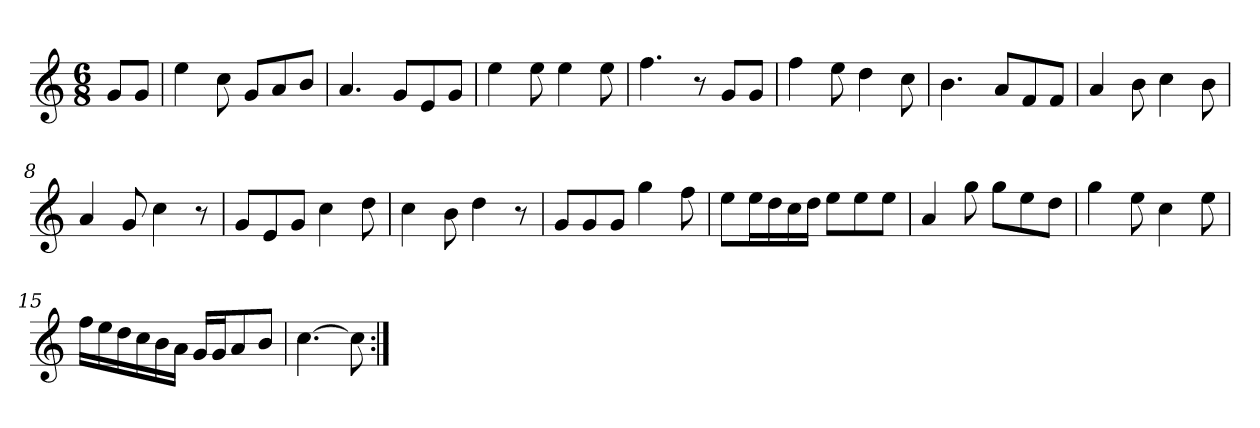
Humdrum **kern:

**kern
*part1
*staff1
*clefG2
*k[]
*C:
*M6/8
*MM70
=
8g/L
8g/J
=1
4ee
8cc
8g/L
8a/
8b/J
=2
4.a
8g/L
8e/
8g/J
=3
4ee
8ee
4ee
8ee
=4
4.ff
8r
8g/L
8g/J
=5
4ff
8ee
4dd
8cc
=6
4.b
8a/L
8f/
8f/J
=7
4a
8b
4cc
8b
=8
4a
8g
4cc
8r
=9
8g/L
8e/
8g/J
4cc
8dd
=10
4cc
8b
4dd
8r
=11
8g/L
8g/
8g/J
4gg
8ff
=12
8ee\L
16ee\L
16dd\
16cc\
16dd\JJ
8ee\L
8ee\
8ee\J
=13
4a
8gg
8gg\L
8ee\
8dd\J
=14
4gg
8ee
4cc
8ee
=15
16ff\LL
16ee\
16dd\
16cc\
16b\
16a\JJ
16g/LL
16g/J
8a/
8b/J
=16
[4.cc
8cc]
=:|!
*-
